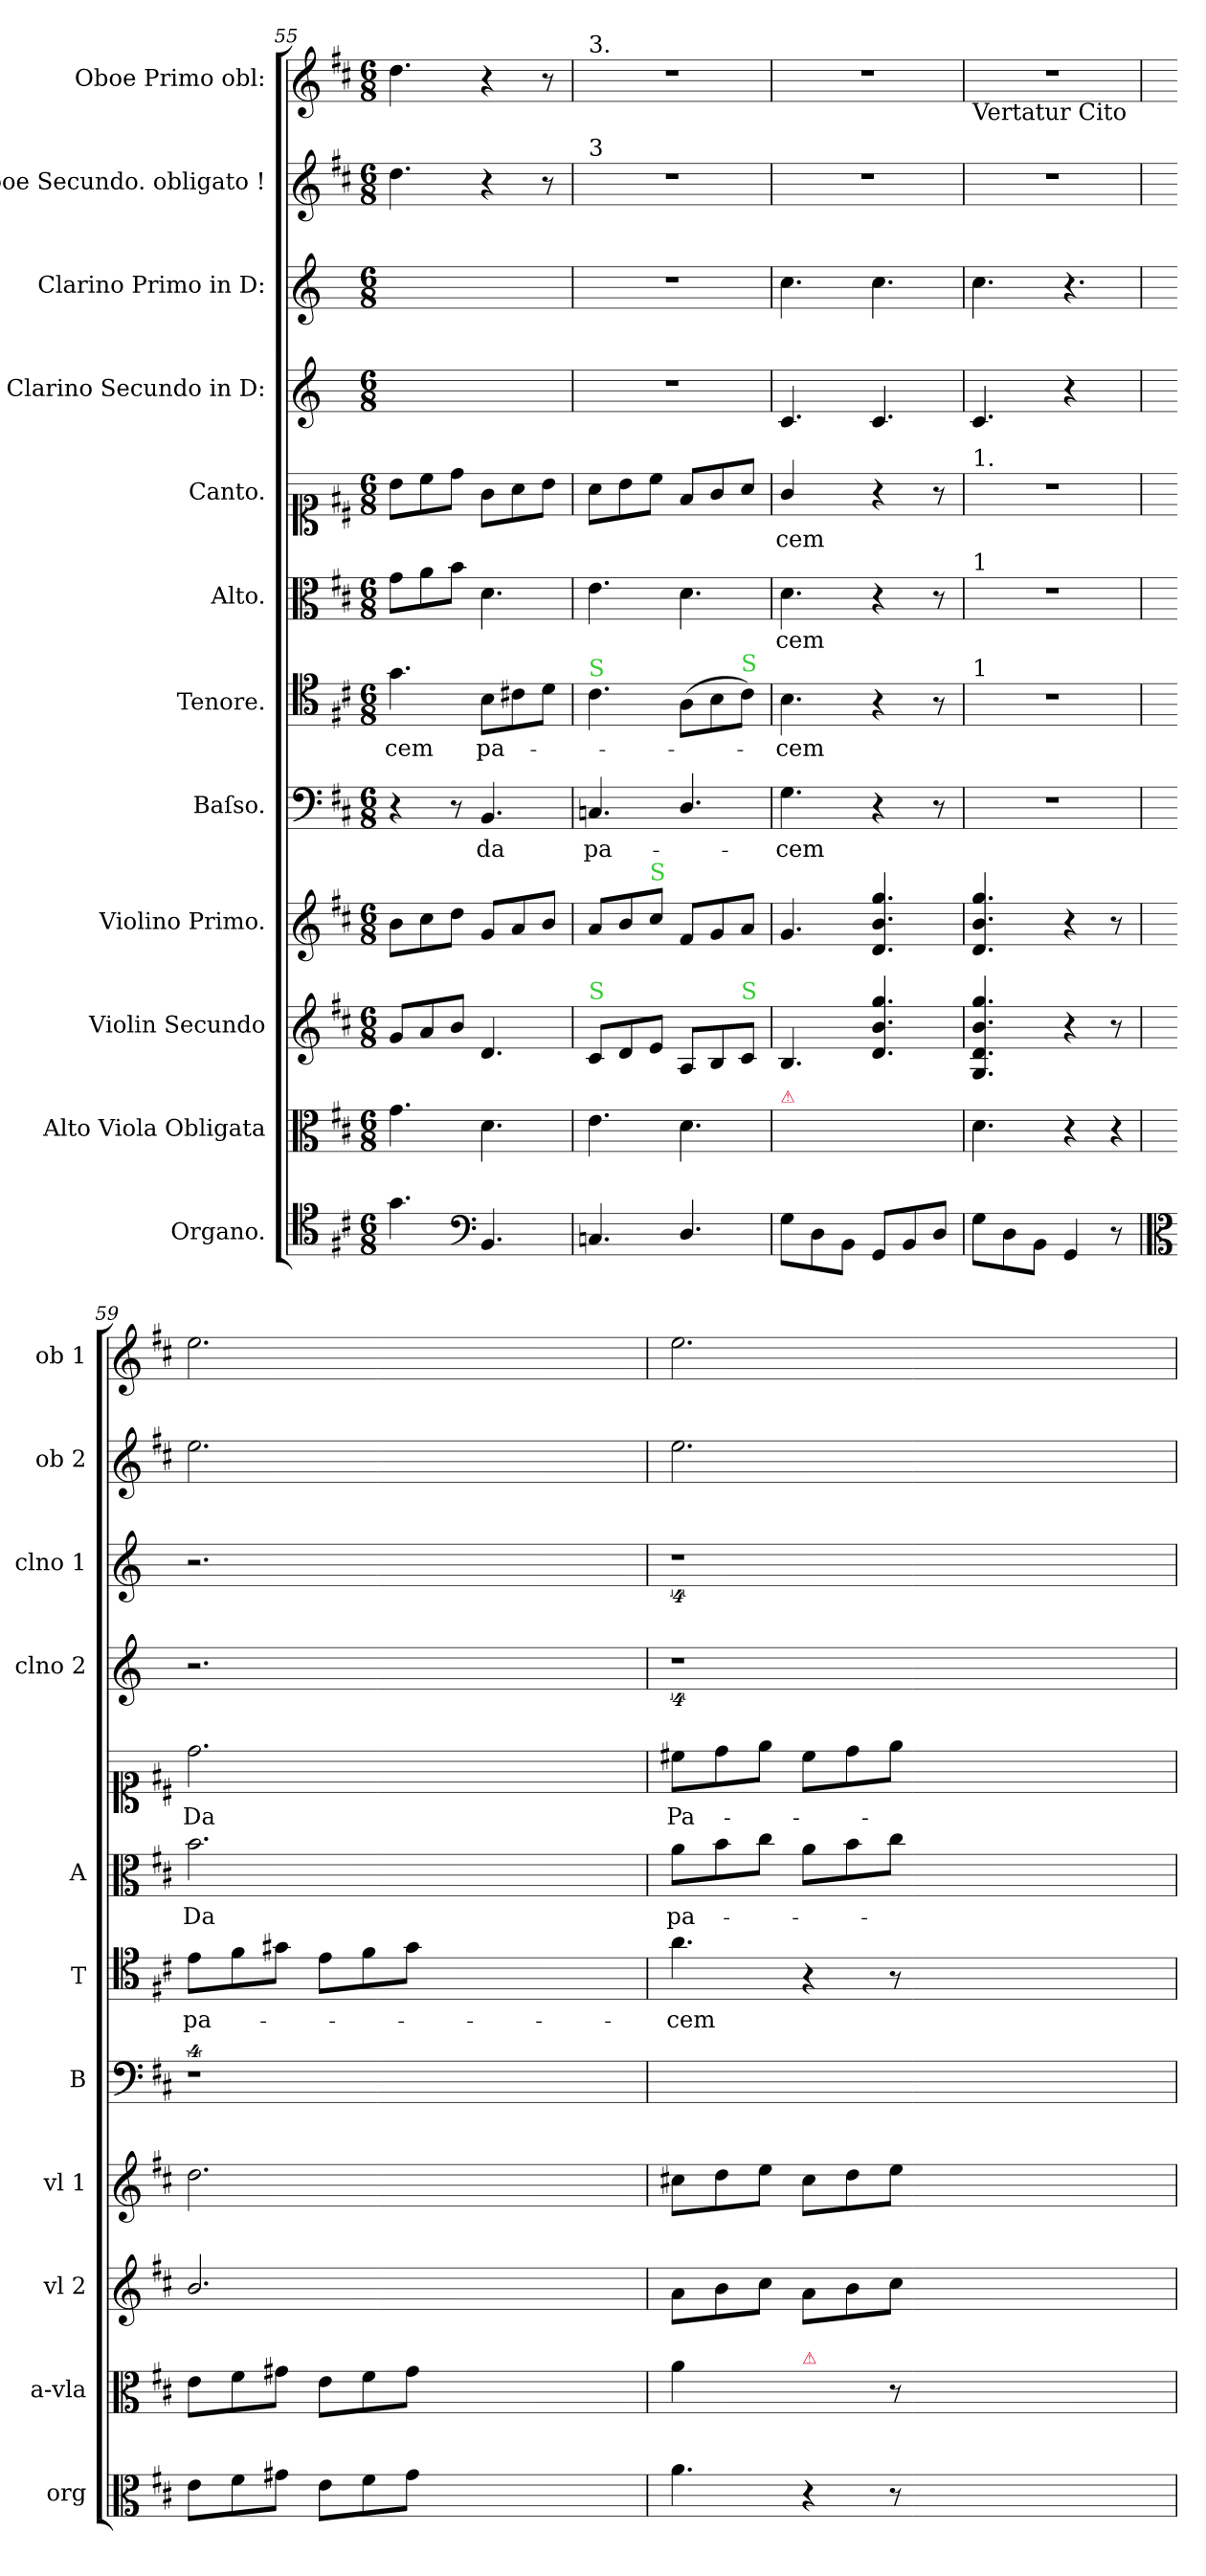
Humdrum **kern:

**kern	**kern	**kern	**kern	**kern	**text	**kern	**text	**kern	**text	**kern	**text	**kern	**kern	**kern	**kern
*part12	*part11	*part10	*part9	*part8	*part8	*part7	*part7	*part6	*part6	*part5	*part5	*part4	*part3	*part2	*part1
*staff12	*staff11	*staff10	*staff9	*staff8	*staff8	*staff7	*staff7	*staff6	*staff6	*staff5	*staff5	*staff4	*staff3	*staff2	*staff1
*I"Organo.	*I"Alto Viola Obligata	*I"Violin Secundo	*I"Violino Primo.	*I"Baſso.	*	*I"Tenore.	*	*I"Alto.	*	*I"Canto.	*	*I"Clarino Secundo in D:	*I"Clarino Primo in D:	*I"Oboe Secundo. obligato !	*I"Oboe Primo obl:
*I'org	*I'a-vla	*I'vl 2	*I'vl 1	*I'B	*	*I'T	*	*I'A	*	*	*	*I'clno 2	*I'clno 1	*I'ob 2	*I'ob 1
*clefC4	*clefC3	*clefG2	*clefG2	*clefF4	*	*clefC4	*	*clefC3	*	*clefC1	*	*clefG2	*clefG2	*clefG2	*clefG2
*	*	*	*	*	*	*	*	*	*	*	*	*ITrd-1c-2	*ITrd-1c-2	*	*
*k[f#c#]	*k[f#c#]	*k[f#c#]	*k[f#c#]	*k[f#c#]	*	*k[f#c#]	*	*k[f#c#]	*	*k[f#c#]	*	*k[f#c#]	*k[f#c#]	*k[f#c#]	*k[f#c#]
*D:	*D:	*D:	*D:	*D:	*	*D:	*	*D:	*	*D:	*	*	*	*D:	*D:
*M6/8	*M6/8	*M6/8	*M6/8	*M6/8	*	*M6/8	*	*M6/8	*	*M6/8	*	*M6/8	*M6/8	*M6/8	*M6/8
=55	=55	=55	=55	=55	=55	=55	=55	=55	=55	=55	=55	=55	=55	=55	=55
!	!	!	!	!	!	!	!LO:LY:i	!	!	!	!	!	!	!	!
4.g\	4.g\	8g/L	8b\L	4r	.	4.g\	-cem	8g\L	.	8b\L	.	2.ryy	2.ryy	4.dd\	4.dd\
.	.	8a/	8cc#\	.	.	.	.	8a\	.	8cc#\	.	.	.	.	.
.	.	8b/J	8dd\J	8r	.	.	.	8b\J	.	8dd\J	.	.	.	.	.
*clefF4	*	*	*	*	*	*	*	*	*	*	*	*	*	*	*
4.BB/	4.d\	4.d/	8g/L	4.BB/	da	8B\L	pa-	4.d\	.	8g\L	.	.	.	4r	4r
.	.	.	8a/	.	.	8c#X\	.	.	.	8a\	.	.	.	.	.
.	.	.	8b/J	.	.	8d\J	.	.	.	8b\J	.	.	.	8r	8r
=56	=56	=56	=56	=56	=56	=56	=56	=56	=56	=56	=56	=56	=56	=56	=56
!	!	!	!	!	!	!	!	!	!	!	!	!	!	!	!LO:TX:a:t=3.
!	!	!	!	!	!	!	!	!	!	!	!	!	!	!LO:TX:a:t=3	!
!	!	!	!	!	!	!LO:TX:a:color=limegreen:t=S	!	!	!	!	!	!	!	!	!
!	!	!LO:TX:a:color=limegreen:t=S	!	!	!	!	!	!	!	!	!	!	!	!	!
4.Cn/	4.e\	8c#/L	8a/L	4.Cn/	pa-	4.c#\	.	4.e\	.	8a\L	.	2.r	2.r	2.r	2.r
.	.	8d/	8b/	.	.	.	.	.	.	8b\	.	.	.	.	.
!	!	!	!LO:TX:a:color=limegreen:t=S	!	!	!	!	!	!	!	!	!	!	!	!
.	.	8e/J	8cc#/J	.	.	.	.	.	.	8cc#\J	.	.	.	.	.
4.D/	4.d\	8A/L	8f#/L	4.D/	.	(8A\L	.	4.d\	.	8f#/L	.	.	.	.	.
.	.	8B/	8g/	.	.	8B\	.	.	.	8g/	.	.	.	.	.
!	!	!	!	!	!	!LO:TX:a:color=limegreen:t=S	!	!	!	!	!	!	!	!	!
!	!	!LO:TX:a:color=limegreen:t=S	!	!	!	!	!	!	!	!	!	!	!	!	!
.	.	8c#/J	8a/J	.	.	8c#\J)	.	.	.	8a/J	.	.	.	.	.
=57	=57	=57	=57	=57	=57	=57	=57	=57	=57	=57	=57	=57	=57	=57	=57
!	!LO:TX:a:color=crimson:t=⚠	!	!	!	!	!	!	!	!	!	!	!	!	!	!
!	!	!	!	!	!	!	!	!	!	!LO:N:vis=4	!	!	!	!	!
8G\L	4.d\yy	4.B/	4.g/	4.G\	-cem	4.B\	-cem	4.d\	-cem	4.g/	-cem	4.d/	4.dd\	2.r	2.r
8D\	.	.	.	.	.	.	.	.	.	.	.	.	.	.	.
8BB\J	.	.	.	.	.	.	.	.	.	.	.	.	.	.	.
8GG/L	4.d\yy	4.d/ 4.b/ 4.gg/	4.d/ 4.b/ 4.gg/	4r	.	4r	.	4r	.	4r	.	4.d/	4.dd\	.	.
8BB/	.	.	.	.	.	.	.	.	.	.	.	.	.	.	.
8D/J	.	.	.	8r	.	8r	.	8r	.	8r	.	.	.	.	.
=58	=58	=58	=58	=58	=58	=58	=58	=58	=58	=58	=58	=58	=58	=58	=58
!	!	!	!	!	!	!	!	!	!	!	!	!	!	!	!LO:TX:b:t=Vertatur Cito
!	!	!	!	!	!	!	!	!	!	!LO:TX:a:t=1.	!	!	!	!	!
!	!	!	!	!	!	!	!	!LO:TX:a:t=1	!	!	!	!	!	!	!
!	!	!	!	!	!	!LO:TX:a:t=1	!	!	!	!	!	!	!	!	!
8G\L	4.d\	4.G/ 4.d/ 4.b/ 4.gg/	4.d/ 4.b/ 4.gg/	2.r	.	2.r	.	2.r	.	2.r	.	4.d/	4.dd\	2.r	2.r
8D\	.	.	.	.	.	.	.	.	.	.	.	.	.	.	.
8BB\J	.	.	.	.	.	.	.	.	.	.	.	.	.	.	.
4GG/	4r	4r	4r	.	.	.	.	.	.	.	.	4r	4.r	.	.
!	!LO:N:vis=4	!	!	!	!	!	!	!	!	!	!	!	!	!	!
8r	8r	8r	8r	.	.	.	.	.	.	.	.	8ryy	.	.	.
=59	=59	=59	=59	=59	=59	=59	=59	=59	=59	=59	=59	=59	=59	=59	=59
*clefC3	*	*	*	*	*	*	*	*	*	*	*	*	*	*	*
8e\L	8e\L	2.b/	2.dd\	4%9r	.	8e\L	pa-	2.b\	Da	2.dd\	Da	2.r	2.r	2.ee\	2.ee\
8f#\	8f#\	.	.	.	.	8f#\	.	.	.	.	.	.	.	.	.
8g#X\J	8g#X\J	.	.	.	.	8g#X\J	.	.	.	.	.	.	.	.	.
8e\L	8e\L	.	.	.	.	8e\L	.	.	.	.	.	.	.	.	.
8f#\	8f#\	.	.	.	.	8f#\	.	.	.	.	.	.	.	.	.
8g#\J	8g#\J	.	.	.	.	8g#\J	.	.	.	.	.	.	.	.	.
1.ryy	1.ryy	1.ryy	1.ryy	.	.	1.ryy	.	1.ryy	.	1.ryy	.	1.ryy	1.ryy	1.ryy	1.ryy
=60	=60	=60	=60	=60	=60	=60	=60	=60	=60	=60	=60	=60	=60	=60	=60
!	!LO:N:vis=4	!	!	!	!	!	!	!	!	!	!	!	!	!	!
4.a\	4.a\	8a\L	8cc#X\L	0ryy	.	4.a\	-cem	8a\L	pa-	8cc#X\L	Pa-	4%9r	4%9r	2.ee\	2.ee\
.	.	8b\	8dd\	.	.	.	.	8b\	.	8dd\	.	.	.	.	.
.	.	8cc#\J	8ee\J	.	.	.	.	8cc#\J	.	8ee\J	.	.	.	.	.
!	!LO:TX:a:color=crimson:t=⚠	!	!	!	!	!	!	!	!	!	!	!	!	!	!
4r	4ryy	8a\L	8cc#\L	.	.	4r	.	8a\L	.	8cc#\L	.	.	.	.	.
.	.	8b\	8dd\	.	.	.	.	8b\	.	8dd\	.	.	.	.	.
8r	8r	8cc#\J	8ee\J	.	.	8r	.	8cc#\J	.	8ee\J	.	.	.	.	.
1.ryy	1.ryy	1.ryy	1.ryy	.	.	1.ryy	.	1.ryy	.	1.ryy	.	.	.	1.ryy	1.ryy
.	.	.	.	4ryy	.	.	.	.	.	.	.	.	.	.	.
=	=	=	=	=	=	=	=	=	=	=	=	=	=	=	=
*-	*-	*-	*-	*-	*-	*-	*-	*-	*-	*-	*-	*-	*-	*-	*-
